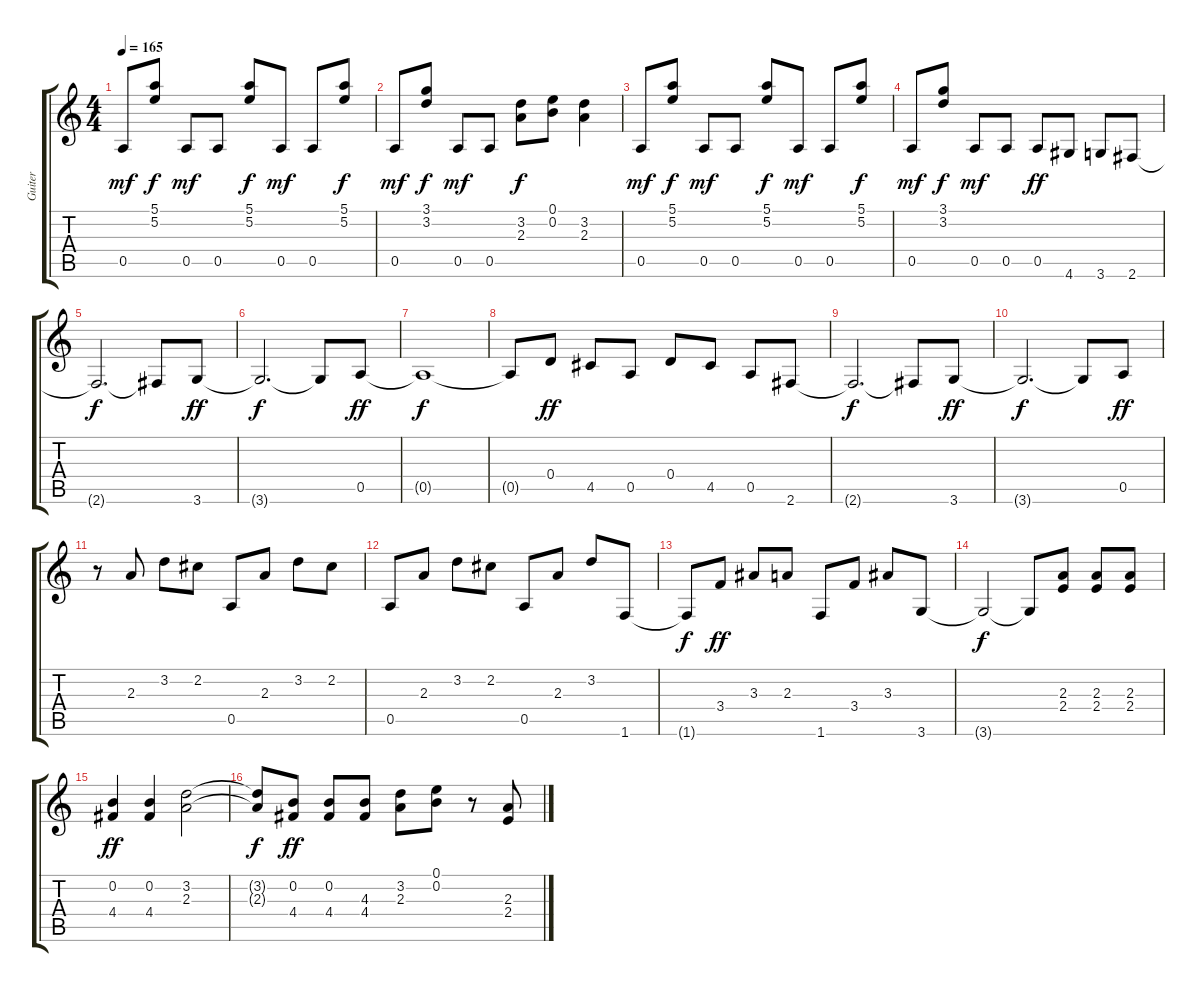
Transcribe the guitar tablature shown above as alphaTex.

\track ("Guiter" "Guiter") {instrument overdrivenguitar}
\staff {score tabs}
\tuning (E4 B3 G3 D3 A2 E2) {hide}
\ts (4 4)
\tempo 165
\clef g2
\ks c
0.5.8{dy mf} (5.1 5.2).8{dy f} 0.5.8{dy mf} 0.5.8 (5.1 5.2).8{dy f} 0.5.8{dy mf} 0.5.8 (5.1 5.2).8{dy f} |
0.5.8{dy mf} (3.1 3.2).8{dy f} 0.5.8{dy mf} 0.5.8 (3.2 2.3).8{dy f} (0.1 0.2).8 (3.2 2.3).4 |
0.5.8{dy mf} (5.1 5.2).8{dy f} 0.5.8{dy mf} 0.5.8 (5.1 5.2).8{dy f} 0.5.8{dy mf} 0.5.8 (5.1 5.2).8{dy f} |
0.5.8{dy mf} (3.1 3.2).8{dy f} 0.5.8{dy mf} 0.5.8 0.5.8{dy ff} 4.6.8 3.6.8 2.6.8 |
2.6{t}.2{d dy f} 2.6{t}.8 3.6.8{dy ff} |
3.6{t}.2{d dy f} 3.6{t}.8 0.5.8{dy ff} |
0.5{t}.1{dy f} |
0.5{t}.8 0.4.8{dy ff} 4.5.8 0.5.8 0.4.8 4.5.8 0.5.8 2.6.8 |
2.6{t}.2{d dy f} 2.6{t}.8 3.6.8{dy ff} |
3.6{t}.2{d dy f} 3.6{t}.8 0.5.8{dy ff} |
r.8 2.3.8 3.2.8 2.2.8 0.5.8 2.3.8 3.2.8 2.2.8 |
0.5.8 2.3.8 3.2.8 2.2.8 0.5.8 2.3.8 3.2.8 1.6.8 |
1.6{t}.8{dy f} 3.4.8{dy ff} 3.3.8 2.3.8 1.6.8 3.4.8 3.3.8 3.6.8 |
3.6{t}.2{dy f} 3.6{t}.8 (2.3 2.4).8 (2.3 2.4).8 (2.3 2.4).8 |
(0.2 4.4).4{dy ff} (0.2 4.4).4 (3.2 2.3).2 |
(3.2{t} 2.3{t}).8{dy f} (0.2 4.4).8{dy ff} (0.2 4.4).8 (4.3 4.4).8 (3.2 2.3).8 (0.1 0.2).8 r.8 (2.3 2.4).8
